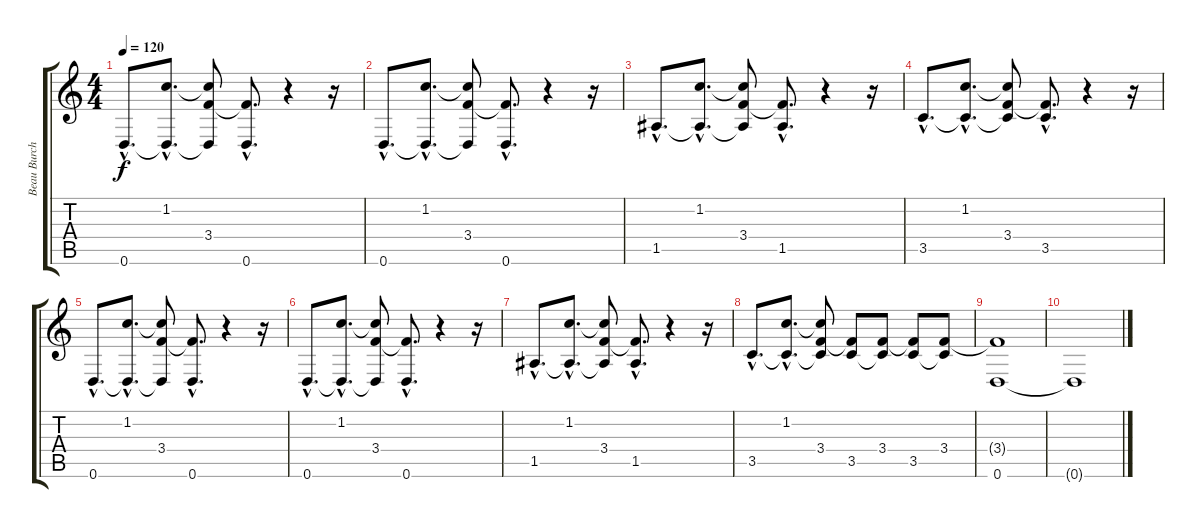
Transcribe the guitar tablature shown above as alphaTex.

\track ("Beau Burchell" "Beau Burch") {instrument acousticguitarsteel}
\staff {score tabs}
\tuning (E4 B3 G3 D3 A2 D2) {hide}
\ts (4 4)
\tempo 120
\clef g2
\ks c
0.6{hac}.8{d dy f} (1.2{hac} 0.6{hac t}).8{d} (1.2{t} 3.4 0.6{t}).8 (3.4{hac t} 0.6{hac}).8{d} r.4 r.16 |
0.6{hac}.8{d} (1.2{hac} 0.6{hac t}).8{d} (1.2{t} 3.4 0.6{t}).8 (3.4{hac t} 0.6{hac}).8{d} r.4 r.16 |
1.5{hac}.8{d} (1.2{hac} 1.5{hac t}).8{d} (1.2{t} 3.4 1.5{t}).8 (3.4{hac t} 1.5{hac}).8{d} r.4 r.16 |
3.5{hac}.8{d} (1.2{hac} 3.5{hac t}).8{d} (1.2{t} 3.4 3.5{t}).8 (3.4{hac t} 3.5{hac}).8{d} r.4 r.16 |
0.6{hac}.8{d} (1.2{hac} 0.6{hac t}).8{d} (1.2{t} 3.4 0.6{t}).8 (3.4{hac t} 0.6{hac}).8{d} r.4 r.16 |
0.6{hac}.8{d} (1.2{hac} 0.6{hac t}).8{d} (1.2{t} 3.4 0.6{t}).8 (3.4{hac t} 0.6{hac}).8{d} r.4 r.16 |
1.5{hac}.8{d} (1.2{hac} 1.5{hac t}).8{d} (1.2{t} 3.4 1.5{t}).8 (3.4{hac t} 1.5{hac}).8{d} r.4 r.16 |
3.5{hac}.8{d} (1.2{hac} 3.5{hac t}).8{d} (1.2{t} 3.4 3.5{t}).8 (3.4{t} 3.5).8 (3.4 3.5{t}).8 (3.4{t} 3.5).8 (3.4 3.5{t}).8 |
(3.4{t} 0.6).1 |
0.6{t}.1
